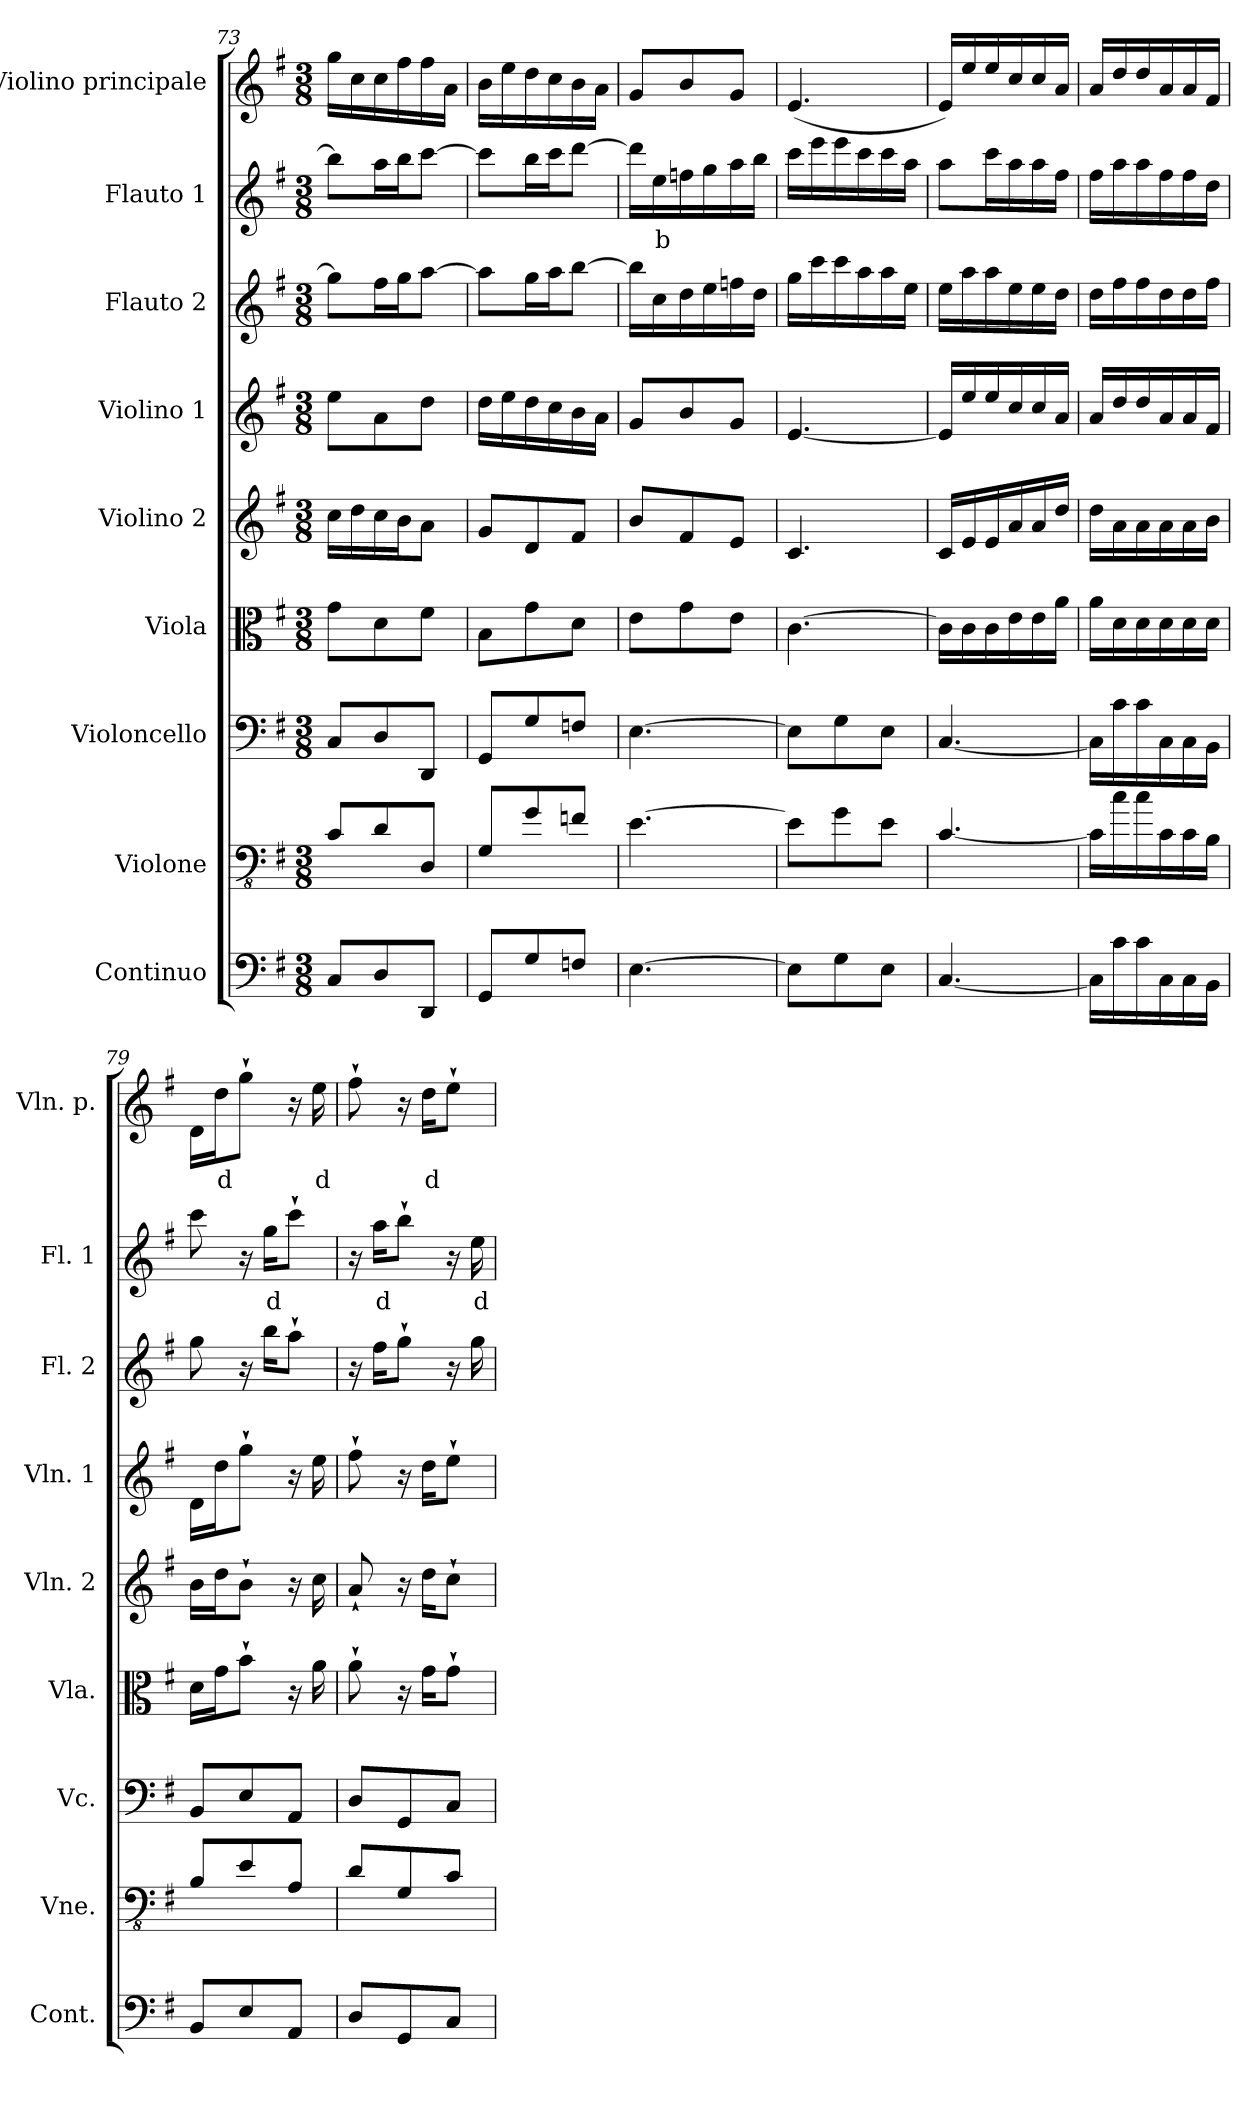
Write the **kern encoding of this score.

**kern	**kern	**kern	**kern	**kern	**kern	**kern	**kern	**text	**kern	**text
*part9	*part8	*part7	*part6	*part5	*part4	*part3	*part2	*part2	*part1	*part1
*staff9	*staff8	*staff7	*staff6	*staff5	*staff4	*staff3	*staff2	*staff2	*staff1	*staff1
*I"Continuo	*I"Violone	*I"Violoncello	*I"Viola	*I"Violino 2	*I"Violino 1	*I"Flauto 2	*I"Flauto 1	*	*I"Violino principale	*
*I'Cont.	*I'Vne.	*I'Vc.	*I'Vla.	*I'Vln. 2	*I'Vln. 1	*I'Fl. 2	*I'Fl. 1	*	*I'Vln. p.	*
*clefF4	*clefFv4	*clefF4	*clefC3	*clefG2	*clefG2	*clefG2	*clefG2	*	*clefG2	*
*	*ITrd7c12	*	*	*	*	*	*	*	*	*
*k[f#]	*k[f#]	*k[f#]	*k[f#]	*k[f#]	*k[f#]	*k[f#]	*k[f#]	*	*k[f#]	*
*M3/8	*M3/8	*M3/8	*M3/8	*M3/8	*M3/8	*M3/8	*M3/8	*	*M3/8	*
=73	=73	=73	=73	=73	=73	=73	=73	=73	=73	=73
8C/L	8CC/L	8C/L	8g\L	16cc\LL	8ee\L	8gg\L]	8bb\L]	.	16gg\LL	.
.	.	.	.	16dd\	.	.	.	.	16cc\	.
8D/	8DD/	8D/	8d\	16cc\	8a\	16ff#\L	16aa\L	.	16cc\	.
.	.	.	.	16b\J	.	16gg\J	16bb\J	.	16ff#\	.
8DD/J	8DDD/J	8DD/J	8f#\J	8a\J	8dd\J	[8aa\J	[8ccc\J	.	16ff#\	.
.	.	.	.	.	.	.	.	.	16a\JJ	.
=74	=74	=74	=74	=74	=74	=74	=74	=74	=74	=74
8GG/L	8GGG/L	8GG/L	8B\L	8g/L	16dd\LL	8aa\L]	8ccc\L]	.	16b\LL	.
.	.	.	.	.	16ee\	.	.	.	16ee\	.
8G/	8GG/	8G/	8g\	8d/	16dd\	16gg\L	16bb\L	.	16dd\	.
.	.	.	.	.	16cc\	16aa\J	16ccc\J	.	16cc\	.
8Fn/J	8FFn/J	8Fn/J	8d\J	8f#/J	16b\	[8bb\J	[8ddd\J	.	16b\	.
.	.	.	.	.	16a\JJ	.	.	.	16a\JJ	.
=75	=75	=75	=75	=75	=75	=75	=75	=75	=75	=75
[4.E\	[4.EE\	[4.E\	8e\L	8b/L	8g/L	16bb\LL]	16ddd\LL]	.	8g/L	.
!	!	!	!	!	!	!	!	!LO:LY:color=#FF0000	!	!
.	.	.	.	.	.	16cc\	16ee\	b	.	.
.	.	.	8g\	8f#/	8b/	16dd\	16ffn\	.	8b/	.
.	.	.	.	.	.	16ee\	16gg\	.	.	.
.	.	.	8e\J	8e/J	8g/J	16ffn\	16aa\	.	8g/J	.
.	.	.	.	.	.	16dd\JJ	16bb\JJ	.	.	.
=76	=76	=76	=76	=76	=76	=76	=76	=76	=76	=76
8E\L]	8EE\L]	8E\L]	[4.c\	4.c/	[4.e/	16gg\LL	16ccc\LL	.	(4.e/	.
.	.	.	.	.	.	16ccc\	16eee\	.	.	.
8G\	8GG\	8G\	.	.	.	16ccc\	16eee\	.	.	.
.	.	.	.	.	.	16aa\	16ccc\	.	.	.
8E\J	8EE\J	8E\J	.	.	.	16aa\	16ccc\	.	.	.
.	.	.	.	.	.	16ee\JJ	16aa\JJ	.	.	.
=77	=77	=77	=77	=77	=77	=77	=77	=77	=77	=77
[4.C/	[4.CC/	[4.C/	16c\LL]	16c/LL	16e/LL]	16ee\LL	8aa\L	.	16e/LL)	.
.	.	.	16c\	16e/	16ee/	16aa\	.	.	16ee/	.
.	.	.	16c\	16e/	16ee/	16aa\	16ccc\L	.	16ee/	.
.	.	.	16e\	16a/	16cc/	16ee\	16aa\	.	16cc/	.
.	.	.	16e\	16a/	16cc/	16ee\	16aa\	.	16cc/	.
.	.	.	16a\JJ	16dd/JJ	16a/JJ	16dd\JJ	16ff#\JJ	.	16a/JJ	.
=78	=78	=78	=78	=78	=78	=78	=78	=78	=78	=78
16C\LL]	16CC\LL]	16C\LL]	16a\LL	16dd\LL	16a/LL	16dd\LL	16ff#\LL	.	16a/LL	.
16c\	16C\	16c\	16d\	16a\	16dd/	16ff#\	16aa\	.	16dd/	.
16c\	16C\	16c\	16d\	16a\	16dd/	16ff#\	16aa\	.	16dd/	.
16C\	16CC\	16C\	16d\	16a\	16a/	16dd\	16ff#\	.	16a/	.
16C\	16CC\	16C\	16d\	16a\	16a/	16dd\	16ff#\	.	16a/	.
16BB\JJ	16BBB\JJ	16BB\JJ	16d\JJ	16b\JJ	16f#/JJ	16ff#\JJ	16dd\JJ	.	16f#/JJ	.
=79	=79	=79	=79	=79	=79	=79	=79	=79	=79	=79
8BB/L	8BBB/L	8BB/L	16d\LL	16b\LL	16d\LL	8gg\	8ccc\	.	16d\LL	.
!	!	!	!	!	!	!	!	!	!	!LO:LY:color=#FF0000
.	.	.	16g\J	16dd\J	16dd\J	.	.	.	16dd\J	d
8E/	8EE/	8E/	8b`\J	8b`\J	8gg`\J	16r	16r	.	8gg`\J	.
!	!	!	!	!	!	!	!	!LO:LY:color=#FF0000	!	!
.	.	.	.	.	.	16bb\KL	16gg\KL	d	.	.
8AA/J	8AAA/J	8AA/J	16r	16r	16r	8aa`\J	8ccc`\J	.	16r	.
!	!	!	!	!	!	!	!	!	!	!LO:LY:color=#FF0000
.	.	.	16a\	16cc\	16ee\	.	.	.	16ee\	d
=80	=80	=80	=80	=80	=80	=80	=80	=80	=80	=80
8D/L	8DD/L	8D/L	8a`\	8a`/	8ff#`\	16r	16r	.	8ff#`\	.
!	!	!	!	!	!	!	!	!LO:LY:color=#FF0000	!	!
.	.	.	.	.	.	16ff#\KL	16aa\KL	d	.	.
8GG/	8GGG/	8GG/	16r	16r	16r	8gg`\J	8bb`\J	.	16r	.
!	!	!	!	!	!	!	!	!	!	!LO:LY:color=#FF0000
.	.	.	16g\KL	16dd\KL	16dd\KL	.	.	.	16dd\KL	d
8C/J	8CC/J	8C/J	8g`\J	8cc`\J	8ee`\J	16r	16r	.	8ee`\J	.
!	!	!	!	!	!	!	!	!LO:LY:color=#FF0000	!	!
.	.	.	.	.	.	16gg\	16ee\	d	.	.
=	=	=	=	=	=	=	=	=	=	=
*-	*-	*-	*-	*-	*-	*-	*-	*-	*-	*-
